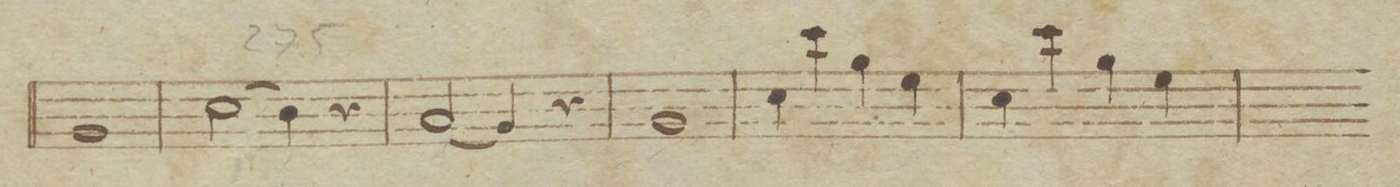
**kern	**dynam
*I"Fagotto Primo.	*
*clefF4	*
*k[b-e-a-]	*
*met(c)	*
*M4/4	*
1BB-	.
=271	=271
(2E-\	.
4D\)	.
4r	.
=272	=272
(2C/	.
4BB-/)	.
4r	.
=273	=273
1BB-	.
=274	=274
4E-\	.
4e-\	.
4B-\	.
4G\	.
=275	=275
4E-\	.
4e-\	.
4B-\	.
4G\	.
=276	=276
*-	*-
